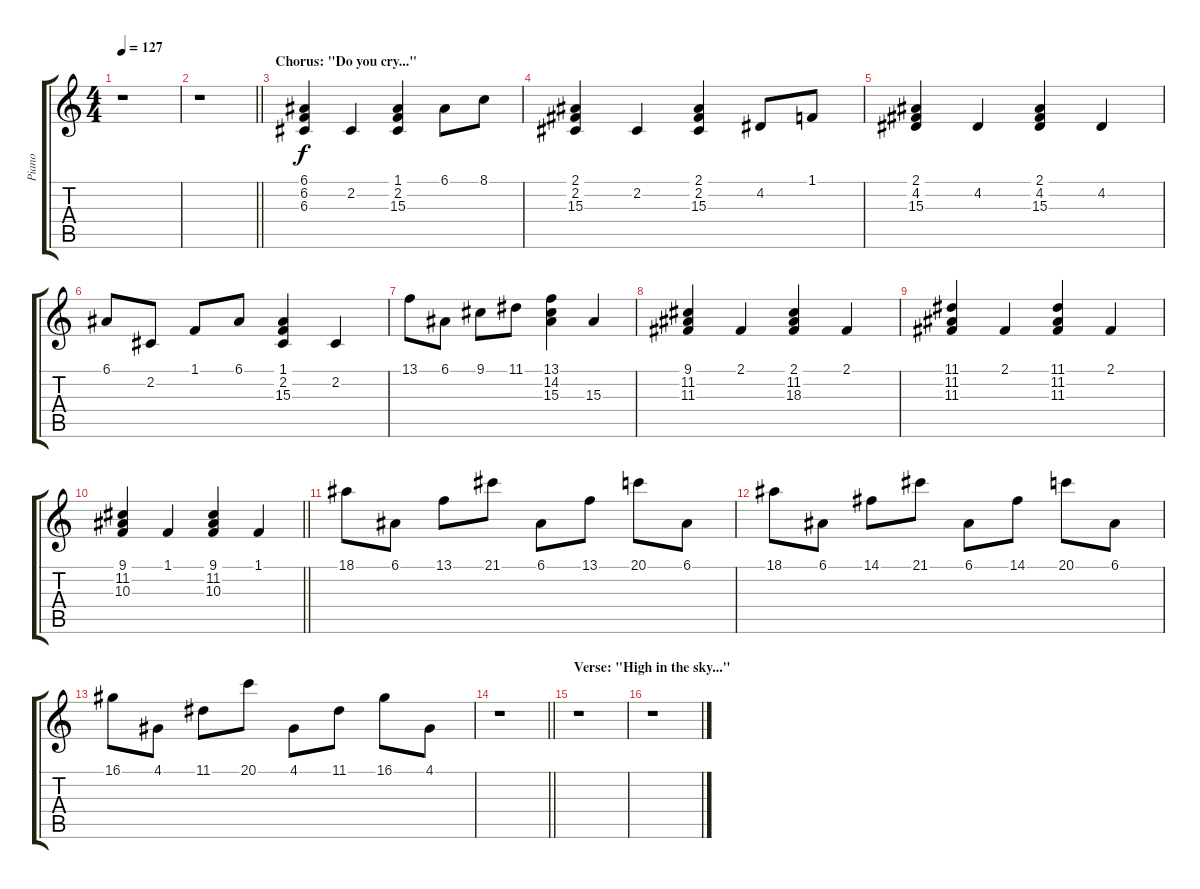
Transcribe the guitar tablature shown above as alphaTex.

\track ("Piano" "Piano") {instrument acousticgrandpiano}
\staff {score tabs}
\tuning (E4 B3 G3 D3 A2 E2) {hide}
\ts (4 4)
\tempo 127
\clef g2
\ks c
r.1{dy f} |
\barLineRight lightlight
r.1 |
\section ("" "Chorus: \"Do you cry...\"")
(6.1 6.2 6.3).4{volume 10 instrument acousticgrandpiano} 2.2.4 (1.1 2.2 15.3).4 6.1.8 8.1.8 |
(2.1 2.2 15.3).4 2.2.4 (2.1 2.2 15.3).4 4.2.8 1.1.8 |
(2.1 4.2 15.3).4 4.2.4 (2.1 4.2 15.3).4 4.2.4 |
6.1.8 2.2.8 1.1.8 6.1.8 (1.1 2.2 15.3).4 2.2.4 |
13.1.8 6.1.8 9.1.8 11.1.8 (13.1 14.2 15.3).4 15.3.4 |
(9.1 11.2 11.3).4 2.1.4 (2.1 11.2 18.3).4 2.1.4 |
(11.1 11.2 11.3).4 2.1.4 (11.1 11.2 11.3).4 2.1.4 |
\barLineRight lightlight
(9.1 11.2 10.3).4 1.1.4 (9.1 11.2 10.3).4 1.1.4 |
\section ("" "")
18.1.8{volume 15} 6.1.8 13.1.8 21.1.8 6.1.8 13.1.8 20.1.8 6.1.8 |
18.1.8 6.1.8 14.1.8 21.1.8 6.1.8 14.1.8 20.1.8 6.1.8 |
16.1.8 4.1.8 11.1.8 20.1.8 4.1.8 11.1.8 16.1.8 4.1.8 |
\barLineRight lightlight
r.1 |
\section ("" "Verse: \"High in the sky...\"")
r.1 |
r.1
